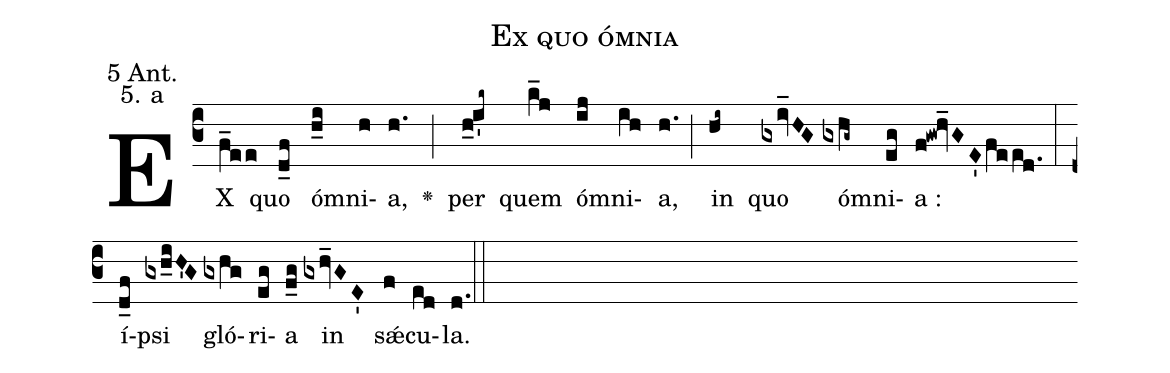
name: Ex quo ómnia;
office-part: 5 Antiphon;
mode: 5a;
annotation: 5 Ant.;
annotation: 5. a;
def-m1:}{\greseteolcustos{manual}{;
def-m2:\ifx\breakbeforeEuouae\undefined\else;
def-m3:\fi}\ifx\noeuouae\undefined\def\noeuouae{F}\fi\if\noeuouae F{;
def-m4:}\fi;
%%
% The syntax in this part is called gabc. Please refer to http://home.gna.org/gregorio/gabc/#basis

(c3)EX(f_e/e) quo(d_f) óm(h_i)ni(h)a,(h.) <v>\greheightstar</v>(;)
per(h_0i'k~) quem(k_j) óm(ij)ni(ih)a,(h.) (;)
in(hi~) quo(gxiv_HG) óm(gxhg~)ni(eg)a :(f!gw!hv_GE'/fe/ed.) (:)
í(d_f)psi(gxh_iH'G) gló(gxhg)ri(eg)a(f_g) in(gxhv_GE') s<sp>'ae</sp>(f)cu(ed[em1])la.(d.) (::[em2]z[em3])

E(h) u(h) o(i) u(g) a(h) e.(f.) (::[em4])
